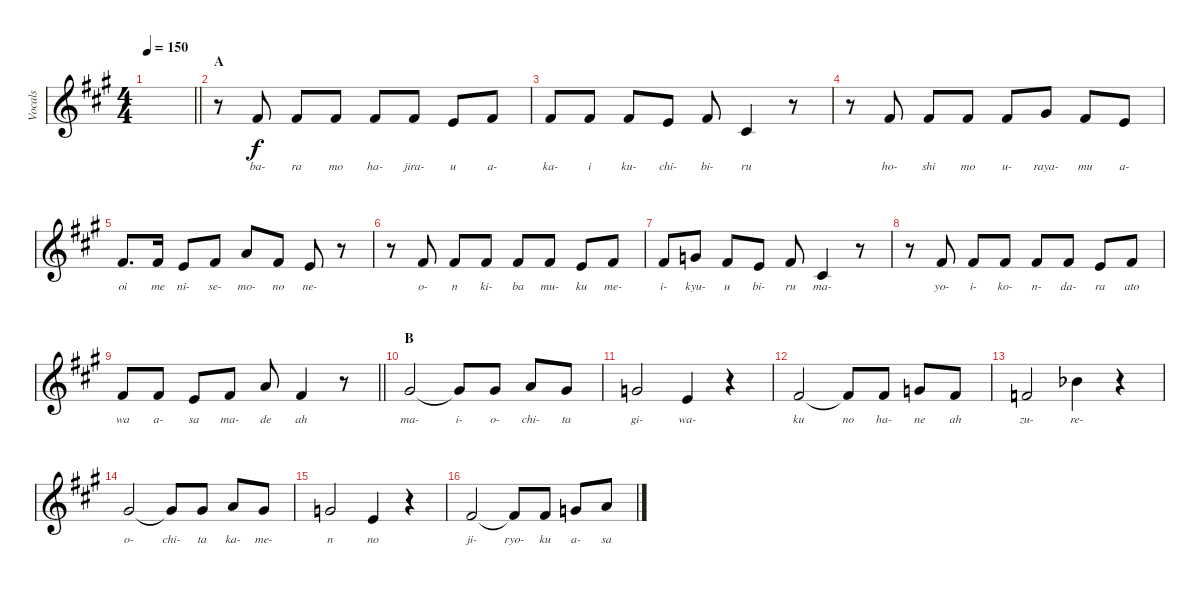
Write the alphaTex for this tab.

\track ("Vocals" "Vocals") {instrument cello}
\staff {score}
\tuning (E4 B3 G3 D3 A2 E2) {hide}
\ts (4 4)
\tempo 150
\clef g2
\barLineRight lightlight
\ks a
|
\section ("" "A")
r.8 2.1.8{lyrics (0 "ba-") lyrics (1 "") lyrics (2 "") lyrics (3 "") lyrics (4 "")} 2.1.8{lyrics (0 "ra") lyrics (1 "") lyrics (2 "") lyrics (3 "") lyrics (4 "")} 2.1.8{lyrics (0 "mo") lyrics (1 "") lyrics (2 "") lyrics (3 "") lyrics (4 "")} 2.1.8{lyrics (0 "ha-") lyrics (1 "") lyrics (2 "") lyrics (3 "") lyrics (4 "")} 2.1.8{lyrics (0 "jira-") lyrics (1 "") lyrics (2 "") lyrics (3 "") lyrics (4 "")} 0.1.8{lyrics (0 "u") lyrics (1 "") lyrics (2 "") lyrics (3 "") lyrics (4 "")} 2.1.8{lyrics (0 "a-") lyrics (1 "") lyrics (2 "") lyrics (3 "") lyrics (4 "")} |
2.1.8{lyrics (0 "ka-") lyrics (1 "") lyrics (2 "") lyrics (3 "") lyrics (4 "")} 2.1.8{lyrics (0 "i") lyrics (1 "") lyrics (2 "") lyrics (3 "") lyrics (4 "")} 2.1.8{lyrics (0 "ku-") lyrics (1 "") lyrics (2 "") lyrics (3 "") lyrics (4 "")} 0.1.8{lyrics (0 "chi-") lyrics (1 "") lyrics (2 "") lyrics (3 "") lyrics (4 "")} 2.1.8{lyrics (0 "bi-") lyrics (1 "") lyrics (2 "") lyrics (3 "") lyrics (4 "")} 2.2.4{lyrics (0 "ru") lyrics (1 "") lyrics (2 "") lyrics (3 "") lyrics (4 "")} r.8 |
r.8 2.1.8{lyrics (0 "ho-") lyrics (1 "") lyrics (2 "") lyrics (3 "") lyrics (4 "")} 2.1.8{lyrics (0 "shi") lyrics (1 "") lyrics (2 "") lyrics (3 "") lyrics (4 "")} 2.1.8{lyrics (0 "mo") lyrics (1 "") lyrics (2 "") lyrics (3 "") lyrics (4 "")} 2.1.8{lyrics (0 "u-") lyrics (1 "") lyrics (2 "") lyrics (3 "") lyrics (4 "")} 4.1.8{lyrics (0 "raya-") lyrics (1 "") lyrics (2 "") lyrics (3 "") lyrics (4 "")} 2.1.8{lyrics (0 "mu") lyrics (1 "") lyrics (2 "") lyrics (3 "") lyrics (4 "")} 0.1.8{lyrics (0 "a-") lyrics (1 "") lyrics (2 "") lyrics (3 "") lyrics (4 "")} |
2.1.8{d lyrics (0 "oi") lyrics (1 "") lyrics (2 "") lyrics (3 "") lyrics (4 "")} 2.1.16{lyrics (0 "me") lyrics (1 "") lyrics (2 "") lyrics (3 "") lyrics (4 "")} 0.1.8{lyrics (0 "ni-") lyrics (1 "") lyrics (2 "") lyrics (3 "") lyrics (4 "")} 2.1.8{lyrics (0 "se-") lyrics (1 "") lyrics (2 "") lyrics (3 "") lyrics (4 "")} 5.1.8{lyrics (0 "mo-") lyrics (1 "") lyrics (2 "") lyrics (3 "") lyrics (4 "")} 2.1.8{lyrics (0 "no") lyrics (1 "") lyrics (2 "") lyrics (3 "") lyrics (4 "")} 0.1.8{lyrics (0 "ne-") lyrics (1 "") lyrics (2 "") lyrics (3 "") lyrics (4 "")} r.8 |
r.8 2.1.8{lyrics (0 "o-") lyrics (1 "") lyrics (2 "") lyrics (3 "") lyrics (4 "")} 2.1.8{lyrics (0 "n") lyrics (1 "") lyrics (2 "") lyrics (3 "") lyrics (4 "")} 2.1.8{lyrics (0 "ki-") lyrics (1 "") lyrics (2 "") lyrics (3 "") lyrics (4 "")} 2.1.8{lyrics (0 "ba") lyrics (1 "") lyrics (2 "") lyrics (3 "") lyrics (4 "")} 2.1.8{lyrics (0 "mu-") lyrics (1 "") lyrics (2 "") lyrics (3 "") lyrics (4 "")} 0.1.8{lyrics (0 "ku") lyrics (1 "") lyrics (2 "") lyrics (3 "") lyrics (4 "")} 2.1.8{lyrics (0 "me-") lyrics (1 "") lyrics (2 "") lyrics (3 "") lyrics (4 "")} |
2.1.8{lyrics (0 "i-") lyrics (1 "") lyrics (2 "") lyrics (3 "") lyrics (4 "")} 3.1.8{lyrics (0 "kyu-") lyrics (1 "") lyrics (2 "") lyrics (3 "") lyrics (4 "")} 2.1.8{lyrics (0 "u") lyrics (1 "") lyrics (2 "") lyrics (3 "") lyrics (4 "")} 0.1.8{lyrics (0 "bi-") lyrics (1 "") lyrics (2 "") lyrics (3 "") lyrics (4 "")} 2.1.8{lyrics (0 "ru") lyrics (1 "") lyrics (2 "") lyrics (3 "") lyrics (4 "")} 2.2.4{lyrics (0 "ma-") lyrics (1 "") lyrics (2 "") lyrics (3 "") lyrics (4 "")} r.8 |
r.8 2.1.8{lyrics (0 "yo-") lyrics (1 "") lyrics (2 "") lyrics (3 "") lyrics (4 "")} 2.1.8{lyrics (0 "i-") lyrics (1 "") lyrics (2 "") lyrics (3 "") lyrics (4 "")} 2.1.8{lyrics (0 "ko-") lyrics (1 "") lyrics (2 "") lyrics (3 "") lyrics (4 "")} 2.1.8{lyrics (0 "n-") lyrics (1 "") lyrics (2 "") lyrics (3 "") lyrics (4 "")} 2.1.8{lyrics (0 "da-") lyrics (1 "") lyrics (2 "") lyrics (3 "") lyrics (4 "")} 0.1.8{lyrics (0 "ra") lyrics (1 "") lyrics (2 "") lyrics (3 "") lyrics (4 "")} 2.1.8{lyrics (0 "ato") lyrics (1 "") lyrics (2 "") lyrics (3 "") lyrics (4 "")} |
\barLineRight lightlight
2.1.8{lyrics (0 "wa") lyrics (1 "") lyrics (2 "") lyrics (3 "") lyrics (4 "")} 2.1.8{lyrics (0 "a-") lyrics (1 "") lyrics (2 "") lyrics (3 "") lyrics (4 "")} 0.1.8{lyrics (0 "sa") lyrics (1 "") lyrics (2 "") lyrics (3 "") lyrics (4 "")} 2.1.8{lyrics (0 "ma-") lyrics (1 "") lyrics (2 "") lyrics (3 "") lyrics (4 "")} 5.1.8{lyrics (0 "de") lyrics (1 "") lyrics (2 "") lyrics (3 "") lyrics (4 "")} 2.1.4{lyrics (0 "ah") lyrics (1 "") lyrics (2 "") lyrics (3 "") lyrics (4 "")} r.8 |
\section ("" "B")
4.1.2{lyrics (0 "ma-") lyrics (1 "") lyrics (2 "") lyrics (3 "") lyrics (4 "")} 4.1{t}.8{lyrics (0 "i-") lyrics (1 "") lyrics (2 "") lyrics (3 "") lyrics (4 "")} 4.1.8{lyrics (0 "o-") lyrics (1 "") lyrics (2 "") lyrics (3 "") lyrics (4 "")} 5.1.8{lyrics (0 "chi-") lyrics (1 "") lyrics (2 "") lyrics (3 "") lyrics (4 "")} 4.1.8{lyrics (0 "ta") lyrics (1 "") lyrics (2 "") lyrics (3 "") lyrics (4 "")} |
3.1.2{lyrics (0 "gi-") lyrics (1 "") lyrics (2 "") lyrics (3 "") lyrics (4 "")} 0.1.4{lyrics (0 "wa-") lyrics (1 "") lyrics (2 "") lyrics (3 "") lyrics (4 "")} r.4 |
2.1.2{lyrics (0 "ku") lyrics (1 "") lyrics (2 "") lyrics (3 "") lyrics (4 "")} 2.1{t}.8{lyrics (0 "no") lyrics (1 "") lyrics (2 "") lyrics (3 "") lyrics (4 "")} 2.1.8{lyrics (0 "ha-") lyrics (1 "") lyrics (2 "") lyrics (3 "") lyrics (4 "")} 3.1.8{lyrics (0 "ne") lyrics (1 "") lyrics (2 "") lyrics (3 "") lyrics (4 "")} 2.1.8{lyrics (0 "ah") lyrics (1 "") lyrics (2 "") lyrics (3 "") lyrics (4 "")} |
1.1.2{lyrics (0 "zu-") lyrics (1 "") lyrics (2 "") lyrics (3 "") lyrics (4 "")} 6.1{acc b}.4{lyrics (0 "re-") lyrics (1 "") lyrics (2 "") lyrics (3 "") lyrics (4 "")} r.4 |
4.1.2{lyrics (0 "o-") lyrics (1 "") lyrics (2 "") lyrics (3 "") lyrics (4 "")} 4.1{t}.8{lyrics (0 "chi-") lyrics (1 "") lyrics (2 "") lyrics (3 "") lyrics (4 "")} 4.1.8{lyrics (0 "ta") lyrics (1 "") lyrics (2 "") lyrics (3 "") lyrics (4 "")} 5.1.8{lyrics (0 "ka-") lyrics (1 "") lyrics (2 "") lyrics (3 "") lyrics (4 "")} 4.1.8{lyrics (0 "me-") lyrics (1 "") lyrics (2 "") lyrics (3 "") lyrics (4 "")} |
3.1.2{lyrics (0 "n") lyrics (1 "") lyrics (2 "") lyrics (3 "") lyrics (4 "")} 0.1.4{lyrics (0 "no") lyrics (1 "") lyrics (2 "") lyrics (3 "") lyrics (4 "")} r.4 |
2.1.2{lyrics (0 "ji-") lyrics (1 "") lyrics (2 "") lyrics (3 "") lyrics (4 "")} 2.1{t}.8{lyrics (0 "ryo-") lyrics (1 "") lyrics (2 "") lyrics (3 "") lyrics (4 "")} 2.1.8{lyrics (0 "ku") lyrics (1 "") lyrics (2 "") lyrics (3 "") lyrics (4 "")} 3.1.8{lyrics (0 "a-") lyrics (1 "") lyrics (2 "") lyrics (3 "") lyrics (4 "")} 5.1.8{lyrics (0 "sa") lyrics (1 "") lyrics (2 "") lyrics (3 "") lyrics (4 "")}
